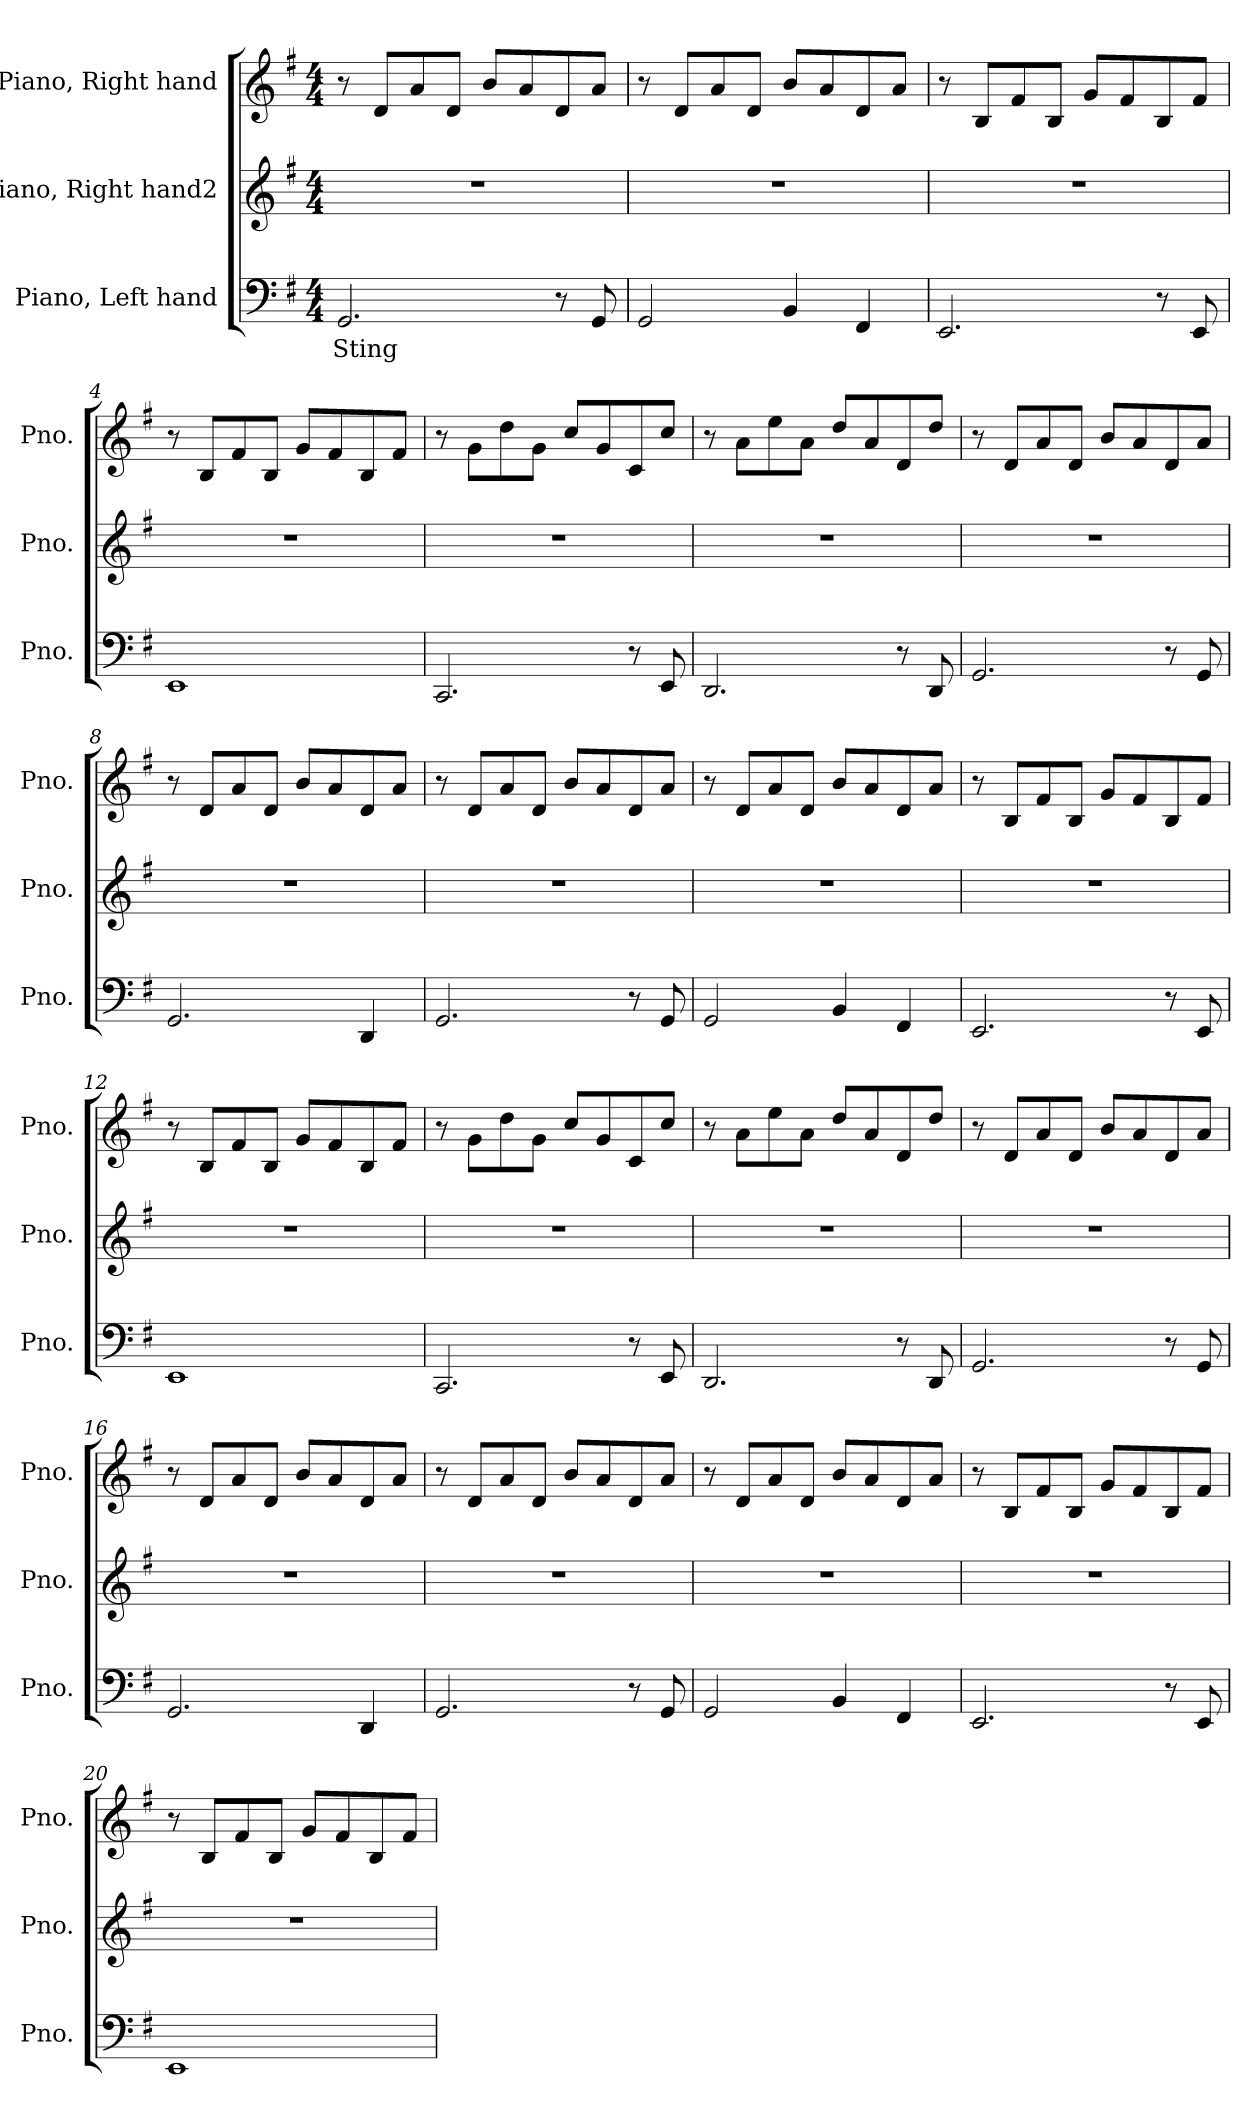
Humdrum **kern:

**kern	**text	**kern	**kern
*part3	*part3	*part2	*part1
*staff3	*staff3	*staff2	*staff1
*I"Piano, Left hand	*	*I"Piano, Right hand2	*I"Piano, Right hand
*I'Pno.	*	*I'Pno.	*I'Pno.
*clefF4	*	*clefG2	*clefG2
*k[f#]	*	*k[f#]	*k[f#]
*M4/4	*	*M4/4	*M4/4
*MM116	*	*MM116	*MM116
=1	=1	=1	=1
!	!LO:LY:b	!	!
2.GG/	Sting	1r	8r
.	.	.	8d/L
.	.	.	8a/
.	.	.	8d/J
.	.	.	8b/L
.	.	.	8a/
8r	.	.	8d/
8GG/	.	.	8a/J
=2	=2	=2	=2
2GG/	.	1r	8r
.	.	.	8d/L
.	.	.	8a/
.	.	.	8d/J
4BB/	.	.	8b/L
.	.	.	8a/
4FF#/	.	.	8d/
.	.	.	8a/J
=3	=3	=3	=3
2.EE/	.	1r	8r
.	.	.	8B/L
.	.	.	8f#/
.	.	.	8B/J
.	.	.	8g/L
.	.	.	8f#/
8r	.	.	8B/
8EE/	.	.	8f#/J
=4	=4	=4	=4
1EE	.	1r	8r
.	.	.	8B/L
.	.	.	8f#/
.	.	.	8B/J
.	.	.	8g/L
.	.	.	8f#/
.	.	.	8B/
.	.	.	8f#/J
!!LO:LB:g=z
=5	=5	=5	=5
2.CC/	.	1r	8r
.	.	.	8g\L
.	.	.	8dd\
.	.	.	8g\J
.	.	.	8cc/L
.	.	.	8g/
8r	.	.	8c/
8EE/	.	.	8cc/J
=6	=6	=6	=6
2.DD/	.	1r	8r
.	.	.	8a\L
.	.	.	8ee\
.	.	.	8a\J
.	.	.	8dd/L
.	.	.	8a/
8r	.	.	8d/
8DD/	.	.	8dd/J
=7	=7	=7	=7
2.GG/	.	1r	8r
.	.	.	8d/L
.	.	.	8a/
.	.	.	8d/J
.	.	.	8b/L
.	.	.	8a/
8r	.	.	8d/
8GG/	.	.	8a/J
=8	=8	=8	=8
2.GG/	.	1r	8r
.	.	.	8d/L
.	.	.	8a/
.	.	.	8d/J
.	.	.	8b/L
.	.	.	8a/
4DD/	.	.	8d/
.	.	.	8a/J
=9	=9	=9	=9
2.GG/	.	1r	8r
.	.	.	8d/L
.	.	.	8a/
.	.	.	8d/J
.	.	.	8b/L
.	.	.	8a/
8r	.	.	8d/
8GG/	.	.	8a/J
!!LO:LB:g=z
=10	=10	=10	=10
2GG/	.	1r	8r
.	.	.	8d/L
.	.	.	8a/
.	.	.	8d/J
4BB/	.	.	8b/L
.	.	.	8a/
4FF#/	.	.	8d/
.	.	.	8a/J
=11	=11	=11	=11
2.EE/	.	1r	8r
.	.	.	8B/L
.	.	.	8f#/
.	.	.	8B/J
.	.	.	8g/L
.	.	.	8f#/
8r	.	.	8B/
8EE/	.	.	8f#/J
=12	=12	=12	=12
1EE	.	1r	8r
.	.	.	8B/L
.	.	.	8f#/
.	.	.	8B/J
.	.	.	8g/L
.	.	.	8f#/
.	.	.	8B/
.	.	.	8f#/J
=13	=13	=13	=13
2.CC/	.	1r	8r
.	.	.	8g\L
.	.	.	8dd\
.	.	.	8g\J
.	.	.	8cc/L
.	.	.	8g/
8r	.	.	8c/
8EE/	.	.	8cc/J
=14	=14	=14	=14
2.DD/	.	1r	8r
.	.	.	8a\L
.	.	.	8ee\
.	.	.	8a\J
.	.	.	8dd/L
.	.	.	8a/
8r	.	.	8d/
8DD/	.	.	8dd/J
!!LO:LB:g=z
=15	=15	=15	=15
2.GG/	.	1r	8r
.	.	.	8d/L
.	.	.	8a/
.	.	.	8d/J
.	.	.	8b/L
.	.	.	8a/
8r	.	.	8d/
8GG/	.	.	8a/J
=16	=16	=16	=16
2.GG/	.	1r	8r
.	.	.	8d/L
.	.	.	8a/
.	.	.	8d/J
.	.	.	8b/L
.	.	.	8a/
4DD/	.	.	8d/
.	.	.	8a/J
=17	=17	=17	=17
2.GG/	.	1r	8r
.	.	.	8d/L
.	.	.	8a/
.	.	.	8d/J
.	.	.	8b/L
.	.	.	8a/
8r	.	.	8d/
8GG/	.	.	8a/J
=18	=18	=18	=18
2GG/	.	1r	8r
.	.	.	8d/L
.	.	.	8a/
.	.	.	8d/J
4BB/	.	.	8b/L
.	.	.	8a/
4FF#/	.	.	8d/
.	.	.	8a/J
=19	=19	=19	=19
2.EE/	.	1r	8r
.	.	.	8B/L
.	.	.	8f#/
.	.	.	8B/J
.	.	.	8g/L
.	.	.	8f#/
8r	.	.	8B/
8EE/	.	.	8f#/J
!!LO:PB:g=z
=20	=20	=20	=20
1EE	.	1r	8r
.	.	.	8B/L
.	.	.	8f#/
.	.	.	8B/J
.	.	.	8g/L
.	.	.	8f#/
.	.	.	8B/
.	.	.	8f#/J
=	=	=	=
*-	*-	*-	*-
